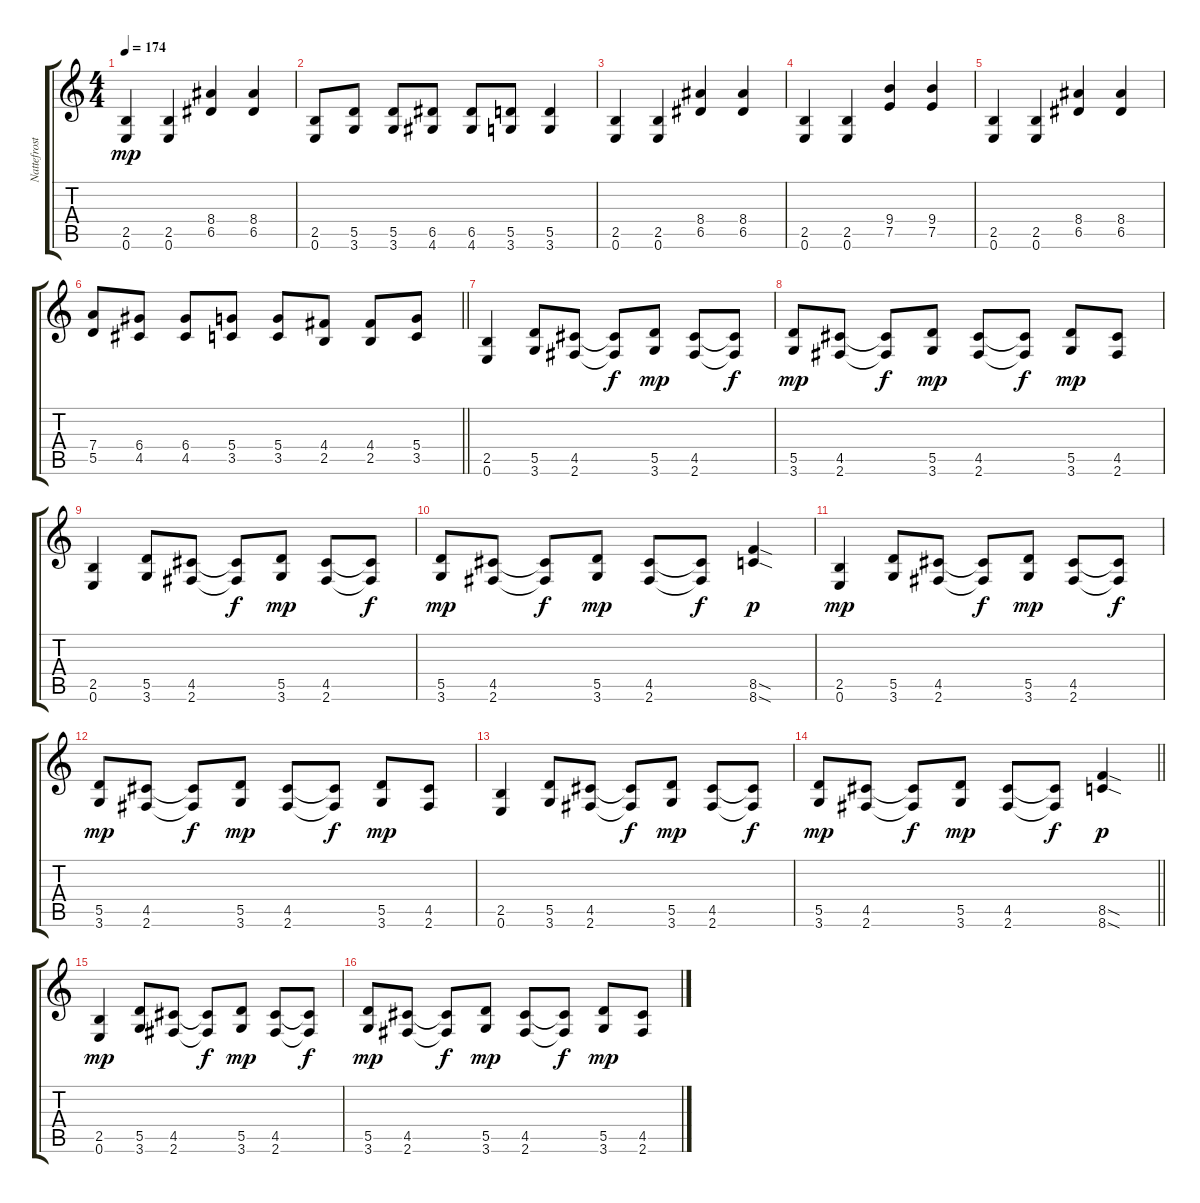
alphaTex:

\track ("Nattefrost - Guitar" "Nattefrost") {instrument distortionguitar}
\staff {score tabs}
\tuning (E4 B3 G3 D3 A2 E2) {hide}
\ts (4 4)
\tempo 174
\clef g2
\ks c
(2.5 0.6).4{dy mp} (2.5 0.6).4 (8.4 6.5).4 (8.4 6.5).4 |
(2.5 0.6).8 (5.5 3.6).8 (5.5 3.6).8 (6.5 4.6).8 (6.5 4.6).8 (5.5 3.6).8 (5.5 3.6).4 |
(2.5 0.6).4 (2.5 0.6).4 (8.4 6.5).4 (8.4 6.5).4 |
(2.5 0.6).4 (2.5 0.6).4 (9.4 7.5).4 (9.4 7.5).4 |
(2.5 0.6).4 (2.5 0.6).4 (8.4 6.5).4 (8.4 6.5).4 |
\barLineRight lightlight
(7.4 5.5).8 (6.4 4.5).8 (6.4 4.5).8 (5.4 3.5).8 (5.4 3.5).8 (4.4 2.5).8 (4.4 2.5).8 (5.4 3.5).8 |
(2.5 0.6).4 (5.5 3.6).8 (4.5 2.6).8 (4.5{t} 2.6{t}).8{dy f} (5.5 3.6).8{dy mp} (4.5 2.6).8 (4.5{t} 2.6{t}).8{dy f} |
(5.5 3.6).8{dy mp} (4.5 2.6).8 (4.5{t} 2.6{t}).8{dy f} (5.5 3.6).8{dy mp} (4.5 2.6).8 (4.5{t} 2.6{t}).8{dy f} (5.5 3.6).8{dy mp} (4.5 2.6).8 |
(2.5 0.6).4 (5.5 3.6).8 (4.5 2.6).8 (4.5{t} 2.6{t}).8{dy f} (5.5 3.6).8{dy mp} (4.5 2.6).8 (4.5{t} 2.6{t}).8{dy f} |
(5.5 3.6).8{dy mp} (4.5 2.6).8 (4.5{t} 2.6{t}).8{dy f} (5.5 3.6).8{dy mp} (4.5 2.6).8 (4.5{t} 2.6{t}).8{dy f} (8.5{sod} 8.6{sod}).4{dy p} |
(2.5 0.6).4{dy mp} (5.5 3.6).8 (4.5 2.6).8 (4.5{t} 2.6{t}).8{dy f} (5.5 3.6).8{dy mp} (4.5 2.6).8 (4.5{t} 2.6{t}).8{dy f} |
(5.5 3.6).8{dy mp} (4.5 2.6).8 (4.5{t} 2.6{t}).8{dy f} (5.5 3.6).8{dy mp} (4.5 2.6).8 (4.5{t} 2.6{t}).8{dy f} (5.5 3.6).8{dy mp} (4.5 2.6).8 |
(2.5 0.6).4 (5.5 3.6).8 (4.5 2.6).8 (4.5{t} 2.6{t}).8{dy f} (5.5 3.6).8{dy mp} (4.5 2.6).8 (4.5{t} 2.6{t}).8{dy f} |
\barLineRight lightlight
(5.5 3.6).8{dy mp} (4.5 2.6).8 (4.5{t} 2.6{t}).8{dy f} (5.5 3.6).8{dy mp} (4.5 2.6).8 (4.5{t} 2.6{t}).8{dy f} (8.5{sod} 8.6{sod}).4{dy p} |
(2.5 0.6).4{dy mp} (5.5 3.6).8 (4.5 2.6).8 (4.5{t} 2.6{t}).8{dy f} (5.5 3.6).8{dy mp} (4.5 2.6).8 (4.5{t} 2.6{t}).8{dy f} |
(5.5 3.6).8{dy mp} (4.5 2.6).8 (4.5{t} 2.6{t}).8{dy f} (5.5 3.6).8{dy mp} (4.5 2.6).8 (4.5{t} 2.6{t}).8{dy f} (5.5 3.6).8{dy mp} (4.5 2.6).8
